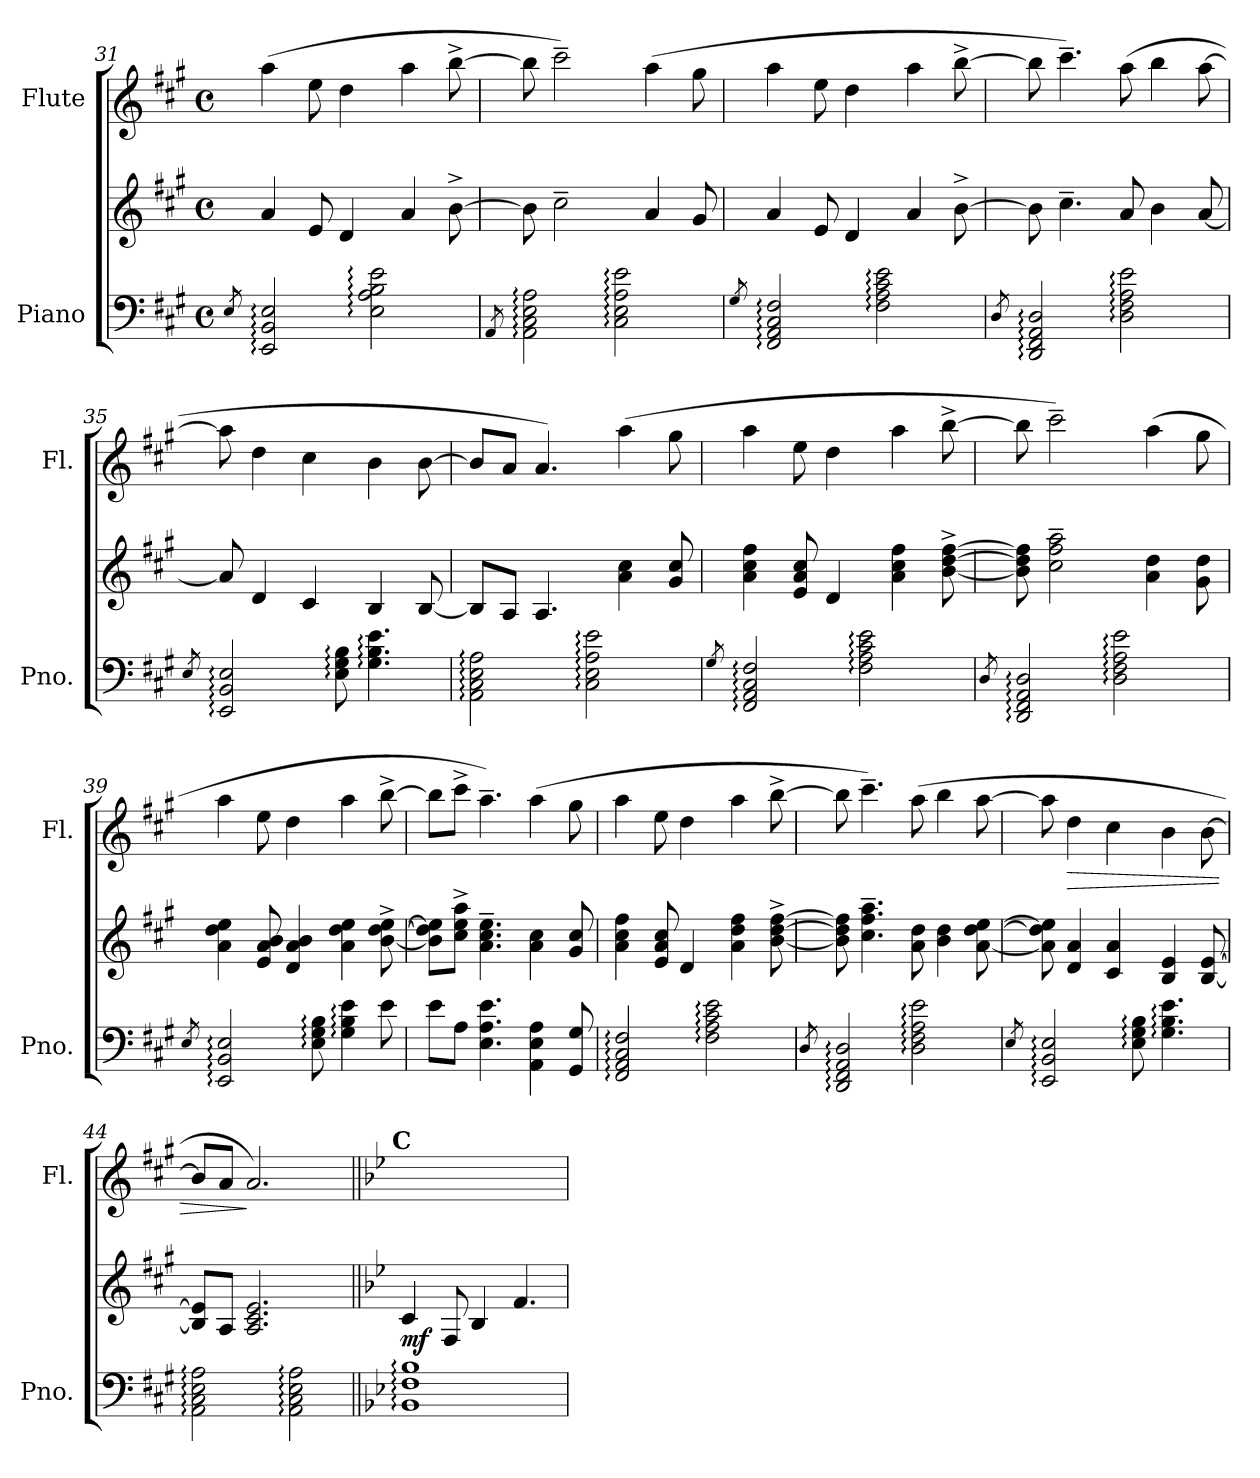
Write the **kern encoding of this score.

**kern	**kern	**dynam	**kern	**dynam
*part2	*part2	*part2	*part1	*part1
*staff3	*staff2	*staff2/3	*staff1	*staff1
*I"Piano	*	*	*I"Flute	*
*I'Pno.	*	*	*I'Fl.	*
*clefF4	*clefG2	*	*clefG2	*
*k[f#c#g#]	*k[f#c#g#]	*	*k[f#c#g#]	*
*A:	*A:	*	*A:	*
*M4/4	*M4/4	*	*M4/4	*
*met(c)	*met(c)	*	*met(c)	*
=31	=31	=31	=31	=31
8qEi/	.	.	.	.
2EEi/: 2BBi: 2Ei:	4ai/	.	(4aai\	.
.	8ei/	.	8eei\	.
.	4di/	.	4ddi\	.
2Ei\: 2Ai: 2Bi: 2ei:	.	.	.	.
.	4ai/	.	4aai\	.
.	[8b^i\	.	[8bb^i\	.
!!LO:LB:g=z
=32	=32	=32	=32	=32
8qAAi/	.	.	.	.
2AAi\: 2C#i: 2Ei: 2Ai:	8bi\]	.	8bbi\]	.
.	2cc#~i\	.	2ccc#~i\)	.
2C#i\: 2Ei: 2Ai: 2ei:	.	.	.	.
.	4ai/	.	(4aai\	.
.	8g#i/	.	8gg#i\	.
=33	=33	=33	=33	=33
8qG#i/	.	.	.	.
2FF#i/: 2AAi: 2C#i: 2F#i:	4ai/	.	4aai\	.
.	8ei/	.	8eei\	.
.	4di/	.	4ddi\	.
2F#i\: 2Ai: 2c#i: 2ei:	.	.	.	.
.	4ai/	.	4aai\	.
.	[8b^i\	.	[8bb^i\	.
=34	=34	=34	=34	=34
8qDi/	.	.	.	.
2DDi/: 2FF#i: 2AAi: 2Di:	8bi\]	.	8bbi\]	.
.	4.cc#~i\	.	4.ccc#~i\)	.
2Di\: 2F#i: 2Ai: 2ei:	8ai/	.	(8aai\	.
.	4bi\	.	4bbi\	.
.	[8ai/	.	[8aai\	.
=35	=35	=35	=35	=35
8qEi/	.	.	.	.
2EEi/: 2BBi: 2Ei:	8ai/]	.	8aai\]	.
.	4di/	.	4ddi\	.
.	4c#i/	.	4cc#i\	.
8Ei\: 8G#i: 8Bi:	.	.	.	.
4.G#i\: 4.Bi: 4.ei:	4Bi/	.	4bi\	.
.	[8Bi/	.	[8bi\	.
!!LO:LB:g=z
=36	=36	=36	=36	=36
2AAi\: 2C#i: 2Ei: 2Ai:	8Bi/L]	.	8bi/L]	.
.	8Ai/J	.	8ai/J	.
.	4.Ai/	.	4.ai/)	.
2C#i\: 2Ei: 2Ai: 2ei:	.	.	.	.
.	4ai\ 4cc#i	.	(4aai\	.
.	8g#i/ 8cc#i	.	8gg#i\	.
=37	=37	=37	=37	=37
8qG#i/	.	.	.	.
2FF#i/: 2AAi: 2C#i: 2F#i:	4ai\ 4cc#i 4ff#i	.	4aai\	.
.	8ei/ 8ai 8cc#i	.	8eei\	.
.	4di/	.	4ddi\	.
2F#i\: 2Ai: 2c#i: 2ei:	.	.	.	.
.	4ai\ 4cc#i 4ff#i	.	4aai\	.
.	[8bi\^ [8ddi^ [8ff#i^	.	[8bb^i\	.
=38	=38	=38	=38	=38
8qDi/	.	.	.	.
2DDi/: 2FF#i: 2AAi: 2Di:	8bi\] 8ddi] 8ff#i]	.	8bbi\]	.
.	2cc#i\~ 2ff#i~ 2aai~	.	2ccc#~i\)	.
2Di\: 2F#i: 2Ai: 2ei:	.	.	.	.
.	4ai\ 4ddi	.	(4aai\	.
.	8g#i\ 8ddi	.	8gg#i\	.
=39	=39	=39	=39	=39
8qEi/	.	.	.	.
2EEi/: 2BBi: 2Ei:	4ai\ 4ddi 4eei	.	4aai\	.
.	8ei/ 8ai 8bi	.	8eei\	.
.	4di/ 4ai 4bi	.	4ddi\	.
8Ei\: 8G#i: 8Bi:	.	.	.	.
4G#i\: 4Bi: 4ei:	4ai\ 4ddi 4eei	.	4aai\	.
8ei\	[8bi\^ [8ddi^ [8eei^	.	[8bb^i\	.
!!LO:PB:g=z
=40	=40	=40	=40	=40
8ei\L	8bi\] 8ddi] 8eei]L	.	8bbi\L]	.
8Ai\J	8cc#i\^ 8eei^ 8aai^J	.	8ccc#^i\J	.
4.Ei\ 4.Ai 4.ei	4.ai\~ 4.cc#i~ 4.eei~	.	4.aa~i\)	.
4AAi\ 4Ei 4Ai	4ai\ 4cc#i	.	(4aai\	.
8GG#i/ 8G#i	8g#i/ 8cc#i	.	8gg#i\	.
=41	=41	=41	=41	=41
2FF#i/: 2AAi: 2C#i: 2F#i:	4ai\ 4cc#i 4ff#i	.	4aai\	.
.	8ei/ 8ai 8cc#i	.	8eei\	.
.	4di/	.	4ddi\	.
2F#i\: 2Ai: 2c#i: 2ei:	.	.	.	.
.	4ai\ 4ddi 4ff#i	.	4aai\	.
.	[8bi\^ [8ddi^ [8ff#i^	.	[8bb^i\	.
=42	=42	=42	=42	=42
8qDi/	.	.	.	.
2DDi/: 2FF#i: 2AAi: 2Di:	8bi\] 8ddi] 8ff#i]	.	8bbi\]	.
.	4.cc#i\~ 4.ff#i~ 4.aai~	.	4.ccc#~i\)	.
2Di\: 2F#i: 2Ai: 2ei:	8ai\ 8ddi	.	(8aai\	.
.	4bi\ 4ddi	.	4bbi\	.
.	[8ai\ [8ddi [8eei	.	[8aai\	.
=43	=43	=43	=43	=43
8qEi/	.	.	.	.
2EEi/: 2BBi: 2Ei:	8ai\] 8ddi] 8eei]	.	8aai\]	.
!	!	!	!	!LO:HP:b
.	4di/ 4ai	.	4ddi\	>
.	4c#i/ 4ai	.	4cc#i\	.
8Ei\: 8G#i: 8Bi:	.	.	.	.
4.G#i\: 4.Bi: 4.ei:	4Bi/ 4ei	.	4bi\	.
.	[8Bi/ [8ei	.	[8bi\	.
!!LO:LB:g=z
=44	=44	=44	=44	=44
2AAi\: 2C#i: 2Ei: 2Ai:	8Bi/] 8ei]L	.	8bi/L]	.
.	8Ai/J	.	8ai/J	.
.	2.Ai/ 2.c#i 2.ei	.	2.ai/)	]
2AAi\: 2C#i: 2Ei: 2Ai:	.	.	.	.
=45||	=45||	=45||	=45||	=45||
*k[b-e-]	*k[b-e-]	*	*k[b-e-]	*
*B-:	*B-:	*	*B-:	*
!	!	!	!LO:TX:a:B:cj:t=C	!
1BB-i: 1Fi: 1B-i:	4ci/	mf	4ci/yy	.
.	8Fi/	.	8Fi/yy	.
.	4B-i/	.	4B-i/yy	.
.	4.fi/	.	4.fi/yy	.
=	=	=	=	=
*-	*-	*-	*-	*-
